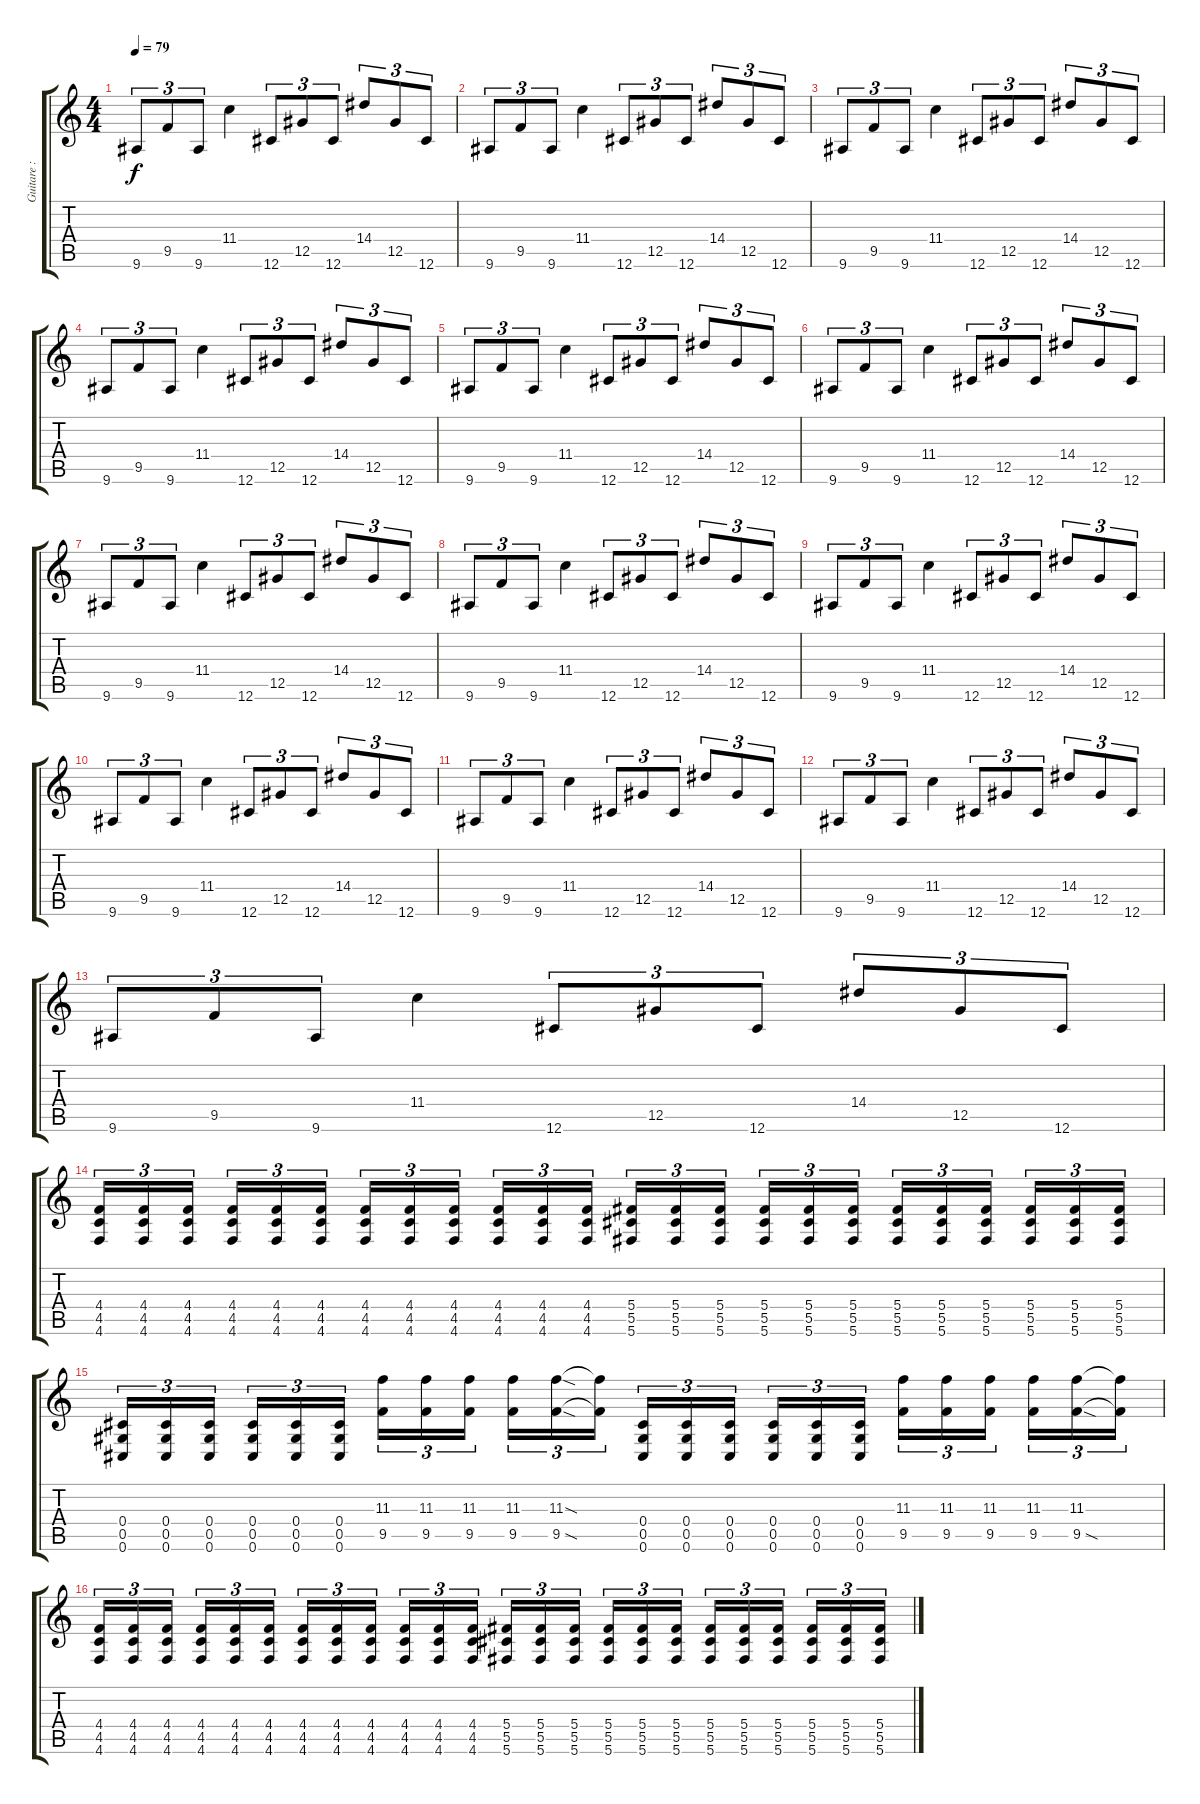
\track ("Guitare : Deuxieme Riff  " "Guitare : ") {instrument overdrivenguitar}
\staff {score tabs}
\tuning (Eb4 Bb3 Gb3 Db3 Ab2 Db2) {hide}
\ts (4 4)
\tempo 79
\clef g2
\ks c
9.6.8{tu (3 2) dy f} 9.5.8{tu (3 2)} 9.6.8{tu (3 2)} 11.4.4 12.6.8{tu (3 2)} 12.5.8{tu (3 2)} 12.6.8{tu (3 2)} 14.4.8{tu (3 2)} 12.5.8{tu (3 2)} 12.6.8{tu (3 2)} |
9.6.8{tu (3 2)} 9.5.8{tu (3 2)} 9.6.8{tu (3 2)} 11.4.4 12.6.8{tu (3 2)} 12.5.8{tu (3 2)} 12.6.8{tu (3 2)} 14.4.8{tu (3 2)} 12.5.8{tu (3 2)} 12.6.8{tu (3 2)} |
9.6.8{tu (3 2)} 9.5.8{tu (3 2)} 9.6.8{tu (3 2)} 11.4.4 12.6.8{tu (3 2)} 12.5.8{tu (3 2)} 12.6.8{tu (3 2)} 14.4.8{tu (3 2)} 12.5.8{tu (3 2)} 12.6.8{tu (3 2)} |
9.6.8{tu (3 2)} 9.5.8{tu (3 2)} 9.6.8{tu (3 2)} 11.4.4 12.6.8{tu (3 2)} 12.5.8{tu (3 2)} 12.6.8{tu (3 2)} 14.4.8{tu (3 2)} 12.5.8{tu (3 2)} 12.6.8{tu (3 2)} |
9.6.8{tu (3 2)} 9.5.8{tu (3 2)} 9.6.8{tu (3 2)} 11.4.4 12.6.8{tu (3 2)} 12.5.8{tu (3 2)} 12.6.8{tu (3 2)} 14.4.8{tu (3 2)} 12.5.8{tu (3 2)} 12.6.8{tu (3 2)} |
9.6.8{tu (3 2)} 9.5.8{tu (3 2)} 9.6.8{tu (3 2)} 11.4.4 12.6.8{tu (3 2)} 12.5.8{tu (3 2)} 12.6.8{tu (3 2)} 14.4.8{tu (3 2)} 12.5.8{tu (3 2)} 12.6.8{tu (3 2)} |
9.6.8{tu (3 2)} 9.5.8{tu (3 2)} 9.6.8{tu (3 2)} 11.4.4 12.6.8{tu (3 2)} 12.5.8{tu (3 2)} 12.6.8{tu (3 2)} 14.4.8{tu (3 2)} 12.5.8{tu (3 2)} 12.6.8{tu (3 2)} |
9.6.8{tu (3 2)} 9.5.8{tu (3 2)} 9.6.8{tu (3 2)} 11.4.4 12.6.8{tu (3 2)} 12.5.8{tu (3 2)} 12.6.8{tu (3 2)} 14.4.8{tu (3 2)} 12.5.8{tu (3 2)} 12.6.8{tu (3 2)} |
9.6.8{tu (3 2)} 9.5.8{tu (3 2)} 9.6.8{tu (3 2)} 11.4.4 12.6.8{tu (3 2)} 12.5.8{tu (3 2)} 12.6.8{tu (3 2)} 14.4.8{tu (3 2)} 12.5.8{tu (3 2)} 12.6.8{tu (3 2)} |
9.6.8{tu (3 2)} 9.5.8{tu (3 2)} 9.6.8{tu (3 2)} 11.4.4 12.6.8{tu (3 2)} 12.5.8{tu (3 2)} 12.6.8{tu (3 2)} 14.4.8{tu (3 2)} 12.5.8{tu (3 2)} 12.6.8{tu (3 2)} |
9.6.8{tu (3 2)} 9.5.8{tu (3 2)} 9.6.8{tu (3 2)} 11.4.4 12.6.8{tu (3 2)} 12.5.8{tu (3 2)} 12.6.8{tu (3 2)} 14.4.8{tu (3 2)} 12.5.8{tu (3 2)} 12.6.8{tu (3 2)} |
9.6.8{tu (3 2)} 9.5.8{tu (3 2)} 9.6.8{tu (3 2)} 11.4.4 12.6.8{tu (3 2)} 12.5.8{tu (3 2)} 12.6.8{tu (3 2)} 14.4.8{tu (3 2)} 12.5.8{tu (3 2)} 12.6.8{tu (3 2)} |
9.6.8{tu (3 2)} 9.5.8{tu (3 2)} 9.6.8{tu (3 2)} 11.4.4 12.6.8{tu (3 2)} 12.5.8{tu (3 2)} 12.6.8{tu (3 2)} 14.4.8{tu (3 2)} 12.5.8{tu (3 2)} 12.6.8{tu (3 2)} |
(4.4 4.5 4.6).16{tu (3 2)} (4.4 4.5 4.6).16{tu (3 2)} (4.4 4.5 4.6).16{tu (3 2)} (4.4 4.5 4.6).16{tu (3 2)} (4.4 4.5 4.6).16{tu (3 2)} (4.4 4.5 4.6).16{tu (3 2)} (4.4 4.5 4.6).16{tu (3 2)} (4.4 4.5 4.6).16{tu (3 2)} (4.4 4.5 4.6).16{tu (3 2)} (4.4 4.5 4.6).16{tu (3 2)} (4.4 4.5 4.6).16{tu (3 2)} (4.4 4.5 4.6).16{tu (3 2)} (5.4 5.5 5.6).16{tu (3 2)} (5.4 5.5 5.6).16{tu (3 2)} (5.4 5.5 5.6).16{tu (3 2)} (5.4 5.5 5.6).16{tu (3 2)} (5.4 5.5 5.6).16{tu (3 2)} (5.4 5.5 5.6).16{tu (3 2)} (5.4 5.5 5.6).16{tu (3 2)} (5.4 5.5 5.6).16{tu (3 2)} (5.4 5.5 5.6).16{tu (3 2)} (5.4 5.5 5.6).16{tu (3 2)} (5.4 5.5 5.6).16{tu (3 2)} (5.4 5.5 5.6).16{tu (3 2)} |
(0.4 0.5 0.6).16{tu (3 2)} (0.4 0.5 0.6).16{tu (3 2)} (0.4 0.5 0.6).16{tu (3 2)} (0.4 0.5 0.6).16{tu (3 2)} (0.4 0.5 0.6).16{tu (3 2)} (0.4 0.5 0.6).16{tu (3 2)} (11.3 9.5).16{tu (3 2)} (11.3 9.5).16{tu (3 2)} (11.3 9.5).16{tu (3 2)} (11.3 9.5).16{tu (3 2)} (11.3{sod} 9.5{sod}).16{tu (3 2)} (11.3{t} 9.5{t}).16{tu (3 2)} (0.4 0.5 0.6).16{tu (3 2)} (0.4 0.5 0.6).16{tu (3 2)} (0.4 0.5 0.6).16{tu (3 2)} (0.4 0.5 0.6).16{tu (3 2)} (0.4 0.5 0.6).16{tu (3 2)} (0.4 0.5 0.6).16{tu (3 2)} (11.3 9.5).16{tu (3 2)} (11.3 9.5).16{tu (3 2)} (11.3 9.5).16{tu (3 2)} (11.3 9.5).16{tu (3 2)} (11.3 9.5{sod}).16{tu (3 2)} (11.3{t} 9.5{t}).16{tu (3 2)} |
(4.4 4.5 4.6).16{tu (3 2)} (4.4 4.5 4.6).16{tu (3 2)} (4.4 4.5 4.6).16{tu (3 2)} (4.4 4.5 4.6).16{tu (3 2)} (4.4 4.5 4.6).16{tu (3 2)} (4.4 4.5 4.6).16{tu (3 2)} (4.4 4.5 4.6).16{tu (3 2)} (4.4 4.5 4.6).16{tu (3 2)} (4.4 4.5 4.6).16{tu (3 2)} (4.4 4.5 4.6).16{tu (3 2)} (4.4 4.5 4.6).16{tu (3 2)} (4.4 4.5 4.6).16{tu (3 2)} (5.4 5.5 5.6).16{tu (3 2)} (5.4 5.5 5.6).16{tu (3 2)} (5.4 5.5 5.6).16{tu (3 2)} (5.4 5.5 5.6).16{tu (3 2)} (5.4 5.5 5.6).16{tu (3 2)} (5.4 5.5 5.6).16{tu (3 2)} (5.4 5.5 5.6).16{tu (3 2)} (5.4 5.5 5.6).16{tu (3 2)} (5.4 5.5 5.6).16{tu (3 2)} (5.4 5.5 5.6).16{tu (3 2)} (5.4 5.5 5.6).16{tu (3 2)} (5.4 5.5 5.6).16{tu (3 2)}
